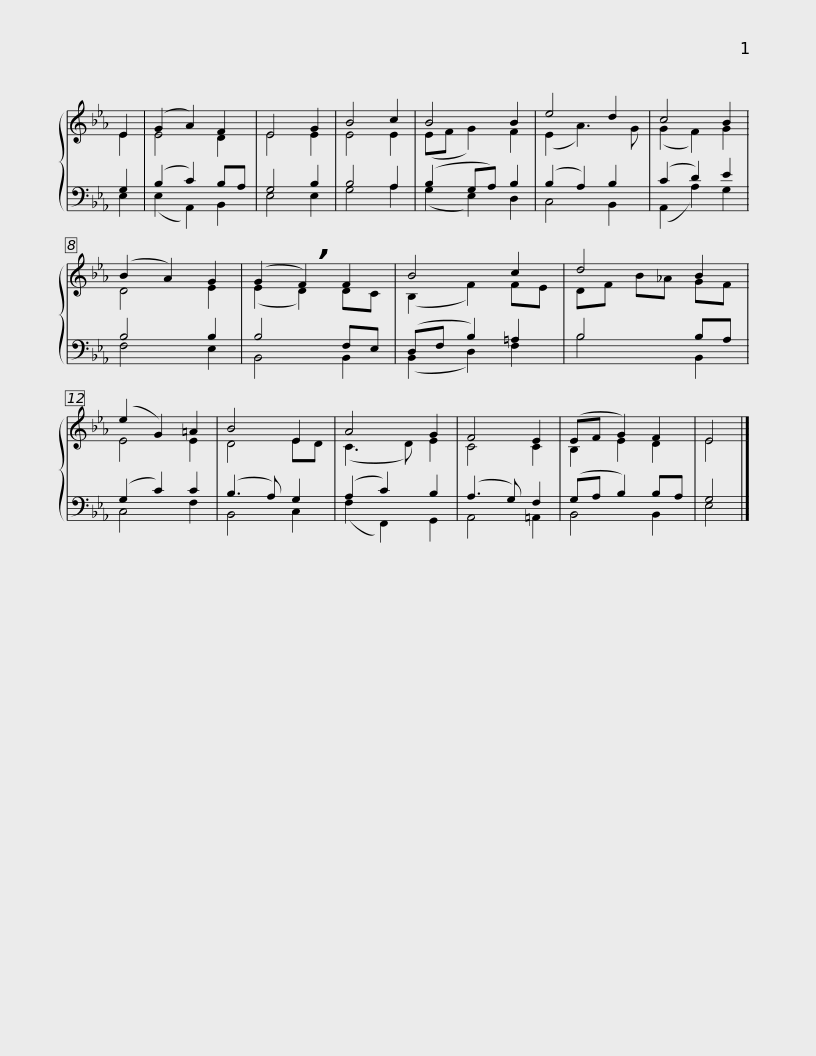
X:1
%%score { ( 1 2 ) | ( 3 4 ) }
L:1/8
M:none
I:linebreak $
K:Eb
V:1 treble
V:2 treble
V:3 bass
V:4 bass
V:1
 E2 | (G2 A2) F2 | E4 G2 | B4 c2 | B4 B2 | %5
 e4 d2 | c4 B2 |$ (B2 A2) G2 | (G2 !breath!F2) F2 |$ B4 c2 | %10
 d4 B2 | (e2 G2) =A2 | B4 E2 | A4 G2 |$ F4 E2 | %15
 (EF G2) F2 | E4 |] %17
V:2
 E2 | E4 D2 | E4 E2 | E4 E2 | (EF G2) F2 | %5
 (E2 A3) G | (G2 F2) G2 |$ D4 E2 | (E2 D2) DC |$ (B,2 F2) FE | %10
 DF B_A GF | E4 E2 | D4 ED | (C3 D) E2 |$ C4 C2 | %15
 B,2 E2 D2 | E4 |] %17
V:3
 G,2 | (B,2 C2) B,A, | G,4 B,2 | B,4 A,2 | (B,2 G,A,) B,2 | %5
 (B,2 A,2) B,2 | (C2 D2) E2 |$ B,4 B,2 | B,4 F,E, |$ (D,F, B,2) =A,2 | %10
 B,4 B,A, | (G,2 C2) C2 | (B,3 A,) G,2 | (A,2 C2) B,2 |$ (A,3 G,) F,2 | %15
 (G,A, B,2) B,A, | G,4 |] %17
V:4
 E,2 | (E,2 A,,2) B,,2 | E,4 E,2 | G,4 A,2 | (G,2 E,2) D,2 | %5
 C,4 B,,2 | (A,,2 A,2) G,2 |$ F,4 E,2 | B,,4 B,,2 |$ (B,,2 D,2) F,2 | %10
 B,4 B,,2 | C,4 F,2 | B,,4 C,2 | (F,2 F,,2) G,,2 |$ A,,4 =A,,2 | %15
 B,,4 B,,2 | E,4 |] %17
